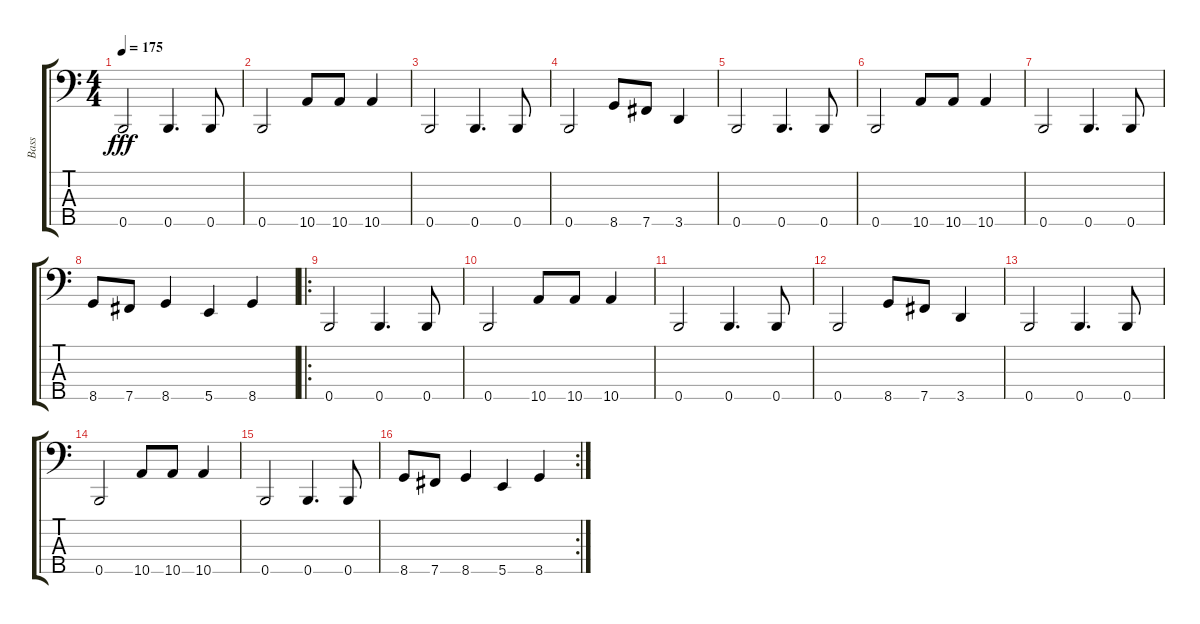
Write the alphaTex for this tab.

\track ("Bass" "Bass") {instrument electricbasspick}
\staff {score tabs}
\tuning (G2 D2 A1 E1 B0) {hide}
\ts (4 4)
\tempo 175
\clef f4
\ks c
0.5.2{dy fff} 0.5.4{d} 0.5.8 |
0.5.2 10.5.8 10.5.8 10.5.4 |
0.5.2 0.5.4{d} 0.5.8 |
0.5.2 8.5.8 7.5.8 3.5.4 |
0.5.2 0.5.4{d} 0.5.8 |
0.5.2 10.5.8 10.5.8 10.5.4 |
0.5.2 0.5.4{d} 0.5.8 |
8.5.8 7.5.8 8.5.4 5.5.4 8.5.4 |
\ro
0.5.2 0.5.4{d} 0.5.8 |
0.5.2 10.5.8 10.5.8 10.5.4 |
0.5.2 0.5.4{d} 0.5.8 |
0.5.2 8.5.8 7.5.8 3.5.4 |
0.5.2 0.5.4{d} 0.5.8 |
0.5.2 10.5.8 10.5.8 10.5.4 |
0.5.2 0.5.4{d} 0.5.8 |
\rc 2
8.5.8 7.5.8 8.5.4 5.5.4 8.5.4
